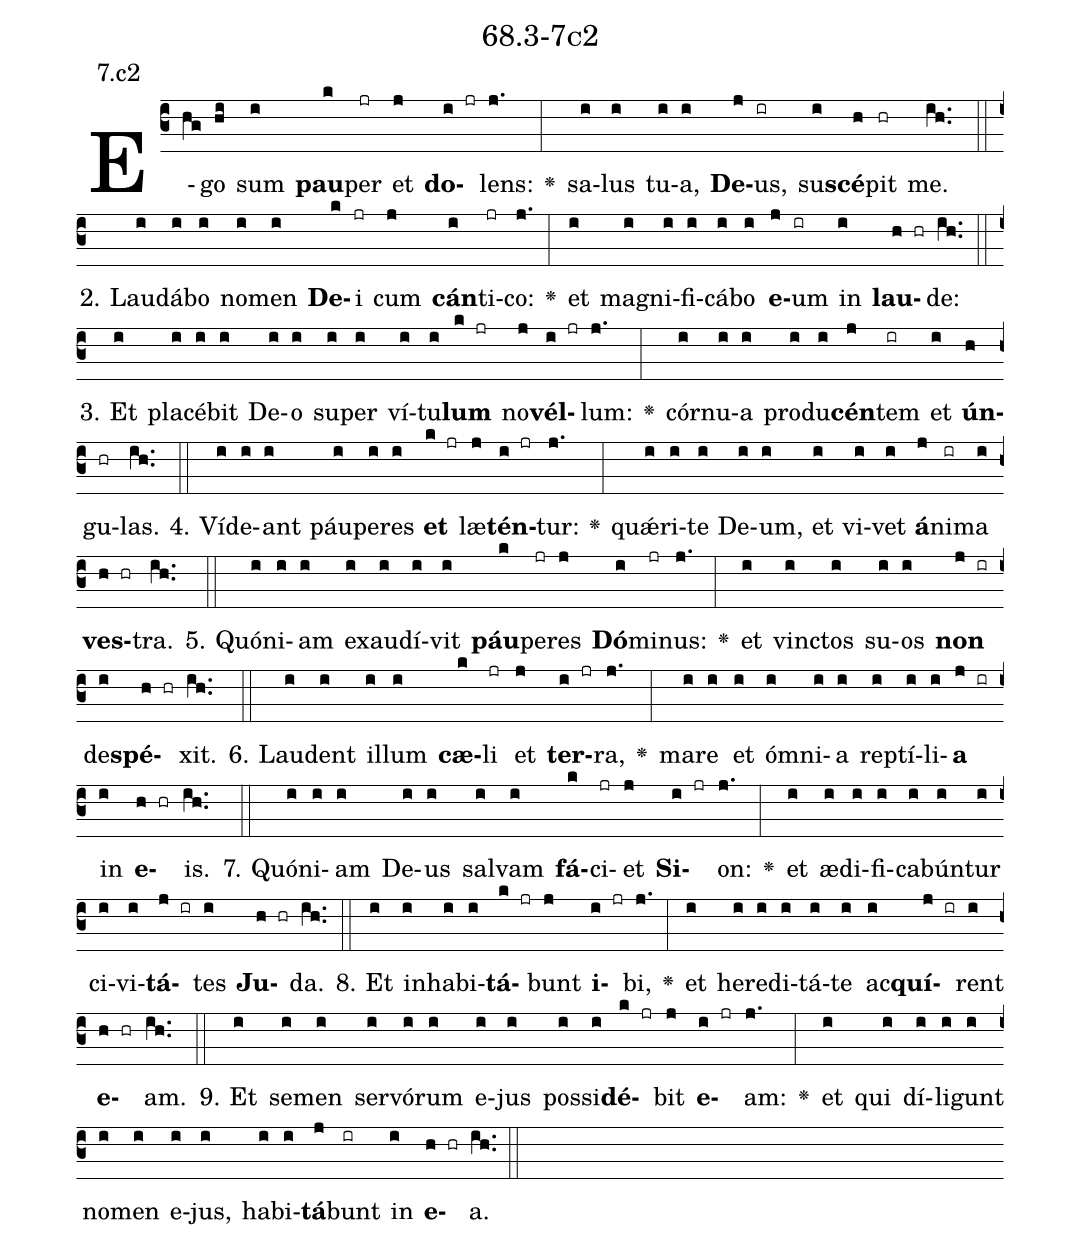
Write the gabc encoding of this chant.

name: 68.3-7c2;
annotation: 7.c2;
%%
(c3)E(hg)go(hi) sum(i) <b>pau</b>(k)per(jr) et(j) <b>do</b>(i jr)lens:(j.) <v>\greheightstar</v>(:) sa(i)lus(i) tu(i)a,(i) <b>De</b>(j)us,(ir) su(i)<b>scé</b>(h)pit(hr) me.(ih..) (::)
2. Lau(i)dá(i)bo(i) no(i)men(i) <b>De</b>(k)i(jr) cum(j) <b>cán</b>(i)ti(jr)co:(j.) <v>\greheightstar</v>(:) et(i) ma(i)gni(i)fi(i)cá(i)bo(i) <b>e</b>(j)um(ir) in(i) <b>lau</b>(h hr)de:(ih..) (::)
3. Et(i) pla(i)cé(i)bit(i) De(i)o(i) su(i)per(i) ví(i)tu(i)<b>lum</b>(k jr) no(j)<b>vél</b>(i jr)lum:(j.) <v>\greheightstar</v>(:) cór(i)nu(i)a(i) pro(i)du(i)<b>cén</b>(j)tem(ir) et(i) <b>ún</b>(h)gu(hr)las.(ih..) (::)
4. Ví(i)de(i)ant(i) páu(i)pe(i)res(i) <b>et</b>(k jr) læ(j)<b>tén</b>(i jr)tur:(j.) <v>\greheightstar</v>(:) quǽ(i)ri(i)te(i) De(i)um,(i) et(i) vi(i)vet(i) <b>á</b>(j)ni(ir)ma(i) <b>ves</b>(h hr)tra.(ih..) (::)
5. Quón(i)i(i)am(i) ex(i)au(i)dí(i)vit(i) <b>páu</b>(k)pe(jr)res(j) <b>Dó</b>(i)mi(jr)nus:(j.) <v>\greheightstar</v>(:) et(i) vinc(i)tos(i) su(i)os(i) <b>non</b>(j ir) de(i)<b>spé</b>(h hr)xit.(ih..) (::)
6. Lau(i)dent(i) il(i)lum(i) <b>cæ</b>(k)li(jr) et(j) <b>ter</b>(i jr)ra,(j.) <v>\greheightstar</v>(:) ma(i)re(i) et(i) óm(i)ni(i)a(i) rep(i)tí(i)li(i)<b>a</b>(j ir) in(i) <b>e</b>(h hr)is.(ih..) (::)
7. Quón(i)i(i)am(i) De(i)us(i) sal(i)vam(i) <b>fá</b>(k)ci(jr)et(j) <b>Si</b>(i jr)on:(j.) <v>\greheightstar</v>(:) et(i) æ(i)di(i)fi(i)ca(i)bún(i)tur(i) ci(i)vi(i)<b>tá</b>(j ir)tes(i) <b>Ju</b>(h hr)da.(ih..) (::)
8. Et(i) in(i)ha(i)bi(i)<b>tá</b>(k jr)bunt(j) <b>i</b>(i jr)bi,(j.) <v>\greheightstar</v>(:) et(i) he(i)re(i)di(i)tá(i)te(i) ac(i)<b>quí</b>(j ir)rent(i) <b>e</b>(h hr)am.(ih..) (::)
9. Et(i) se(i)men(i) ser(i)vó(i)rum(i) e(i)jus(i) pos(i)si(i)<b>dé</b>(k jr)bit(j) <b>e</b>(i jr)am:(j.) <v>\greheightstar</v>(:) et(i) qui(i) dí(i)li(i)gunt(i) no(i)men(i) e(i)jus,(i) ha(i)bi(i)<b>tá</b>(j)bunt(ir) in(i) <b>e</b>(h hr)a.(ih..) (::)
